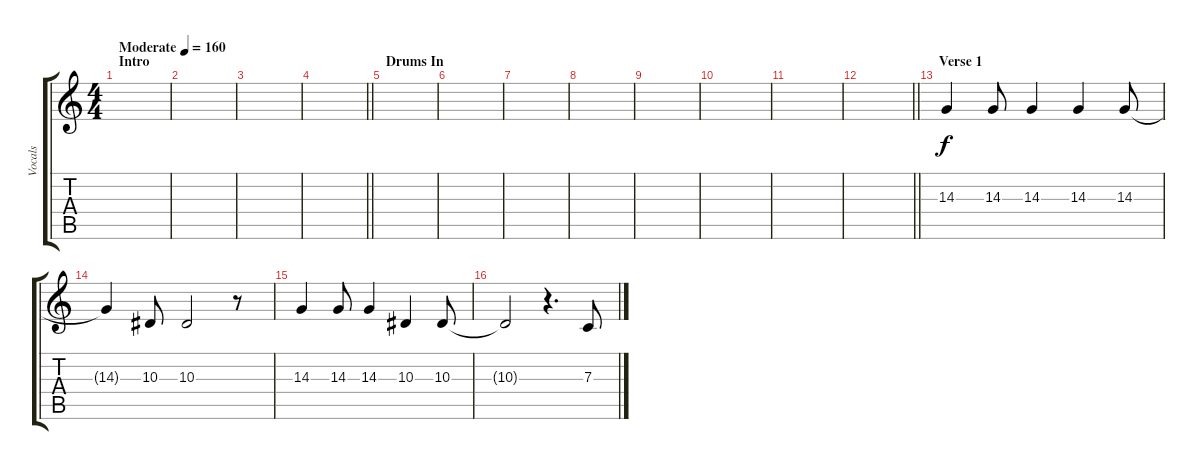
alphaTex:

\track ("Vocals" "Vocals") {instrument clarinet}
\staff {score tabs}
\tuning (D4 A3 F3 C3 G2 C2) {hide}
\ts (4 4)
\section ("" "Intro")
\tempo (160 "Moderate")
\clef g2
\ks c
|
|
|
\barLineRight lightlight
|
\section ("" "Drums In")
|
|
|
|
|
|
|
\barLineRight lightlight
|
\section ("" "Verse 1")
14.3.4 14.3.8 14.3.4 14.3.4 14.3.8 |
14.3{t}.4 10.3.8 10.3.2 r.8 |
14.3.4 14.3.8 14.3.4 10.3.4 10.3.8 |
10.3{t}.2 r.4{d} 7.3.8
